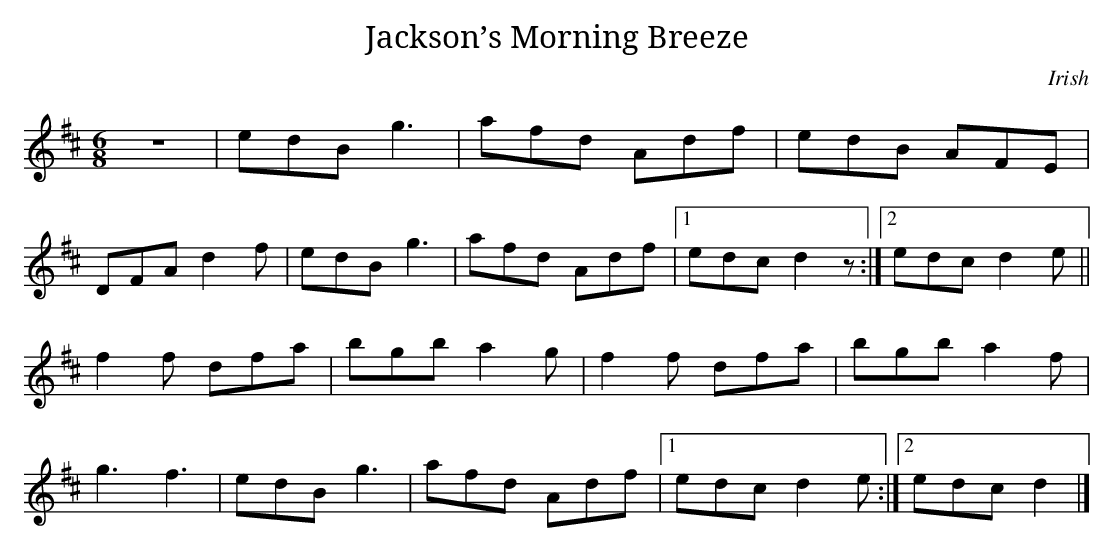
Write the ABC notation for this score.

X:1
T:Jackson’s Morning Breeze
M:6/8
K:D
z6 | edB g3 | afd Adf | edB AFE |
DFA d2 f | edB g3 | afd Adf |1 edc d2 z :|2 edc d2 e ||
f2 f dfa | bgb a2 g | f2 f dfa | bgb a2 f |
g3 f3 | edB g3 | afd Adf |1 edc d2 e :|2 edc d2 |]
